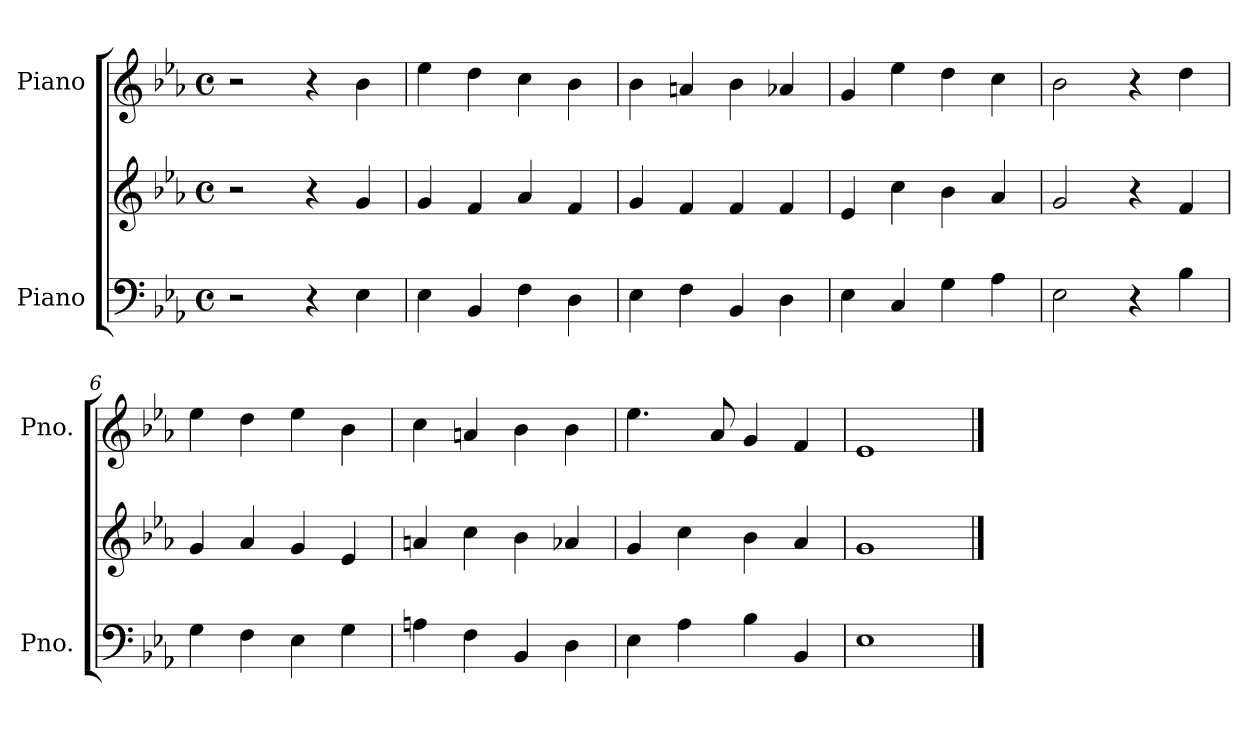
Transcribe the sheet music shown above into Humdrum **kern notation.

**kern	**kern	**kern
*part2	*part2	*part1
*staff3	*staff2	*staff1
*I"Piano	*	*I"Piano
*I'Pno.	*	*I'Pno.
*clefF4	*clefG2	*clefG2
*k[b-e-a-]	*k[b-e-a-]	*k[b-e-a-]
*M4/4	*M4/4	*M4/4
*met(c)	*met(c)	*met(c)
*MM120	*MM120	*MM120
=1	=1	=1
2r	2r	2r
4r	4r	4r
4E-\	4g/	4b-\
=2	=2	=2
4E-\	4g/	4ee-\
4BB-/	4f/	4dd\
4F\	4a-/	4cc\
4D\	4f/	4b-\
=3	=3	=3
4E-\	4g/	4b-\
4F\	4f/	4an/
4BB-/	4f/	4b-\
4D\	4f/	4a-X/
=4	=4	=4
4E-\	4e-/	4g/
4C/	4cc\	4ee-\
4G\	4b-\	4dd\
4A-\	4a-/	4cc\
=5	=5	=5
2E-\	2g/	2b-\
4r	4r	4r
4B-\	4f/	4dd\
=6	=6	=6
4G\	4g/	4ee-\
4F\	4a-/	4dd\
4E-\	4g/	4ee-\
4G\	4e-/	4b-\
=7	=7	=7
4An\	4an/	4cc\
4F\	4cc\	4an/
4BB-/	4b-\	4b-\
4D\	4a-X/	4b-\
=8	=8	=8
4E-\	4g/	4.ee-\
4A-\	4cc\	.
.	.	8a-/
4B-\	4b-\	4g/
4BB-/	4a-/	4f/
=9	=9	=9
1E-	1g	1e-
==	==	==
*-	*-	*-
